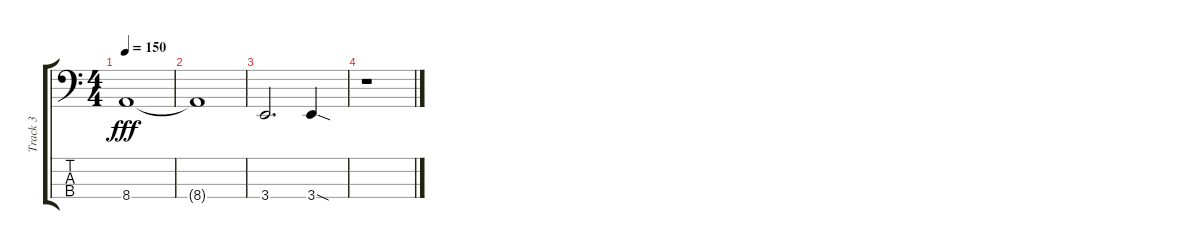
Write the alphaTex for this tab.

\track ("Track 3" "Track 3") {instrument electricbassfinger}
\staff {score tabs}
\tuning (Gb2 Db2 Ab1 Db1) {hide}
\ts (4 4)
\tempo 150
\clef f4
\ks c
8.4.1{dy fff} |
8.4{t}.1 |
3.4.2{d} 3.4{sod}.4 |
r.1
